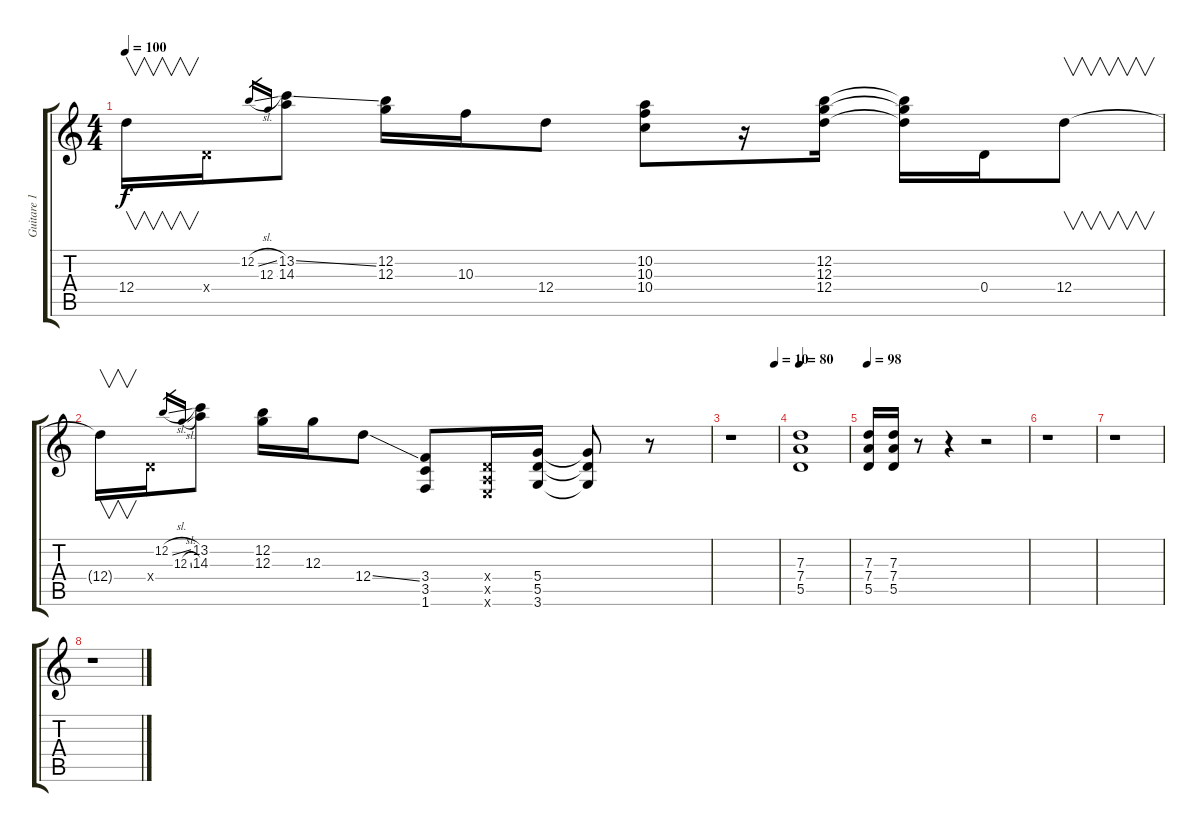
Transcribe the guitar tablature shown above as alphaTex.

\track ("Guitare 1" "Guitare 1") {instrument distortionguitar}
\staff {score tabs}
\tuning (E4 B3 G3 D3 A2 E2) {hide}
\ts (4 4)
\tempo 100
\clef g2
\ks c
12.4{t}.16{v dy f} 0.4{x}.16 12.2{sl}.16{gr} 12.3.16{gr} (13.2{ss} 14.3).8 (12.2 12.3).16 10.3.16 12.4.8 (10.2 10.3 10.4).8 r.16 (12.2 12.3 12.4).16 (12.2{t} 12.3{t} 12.4{t}).16 0.4.16 12.4.8{v} |
12.4{t}.16{v} 0.4{x}.16 12.2{sl}.16{gr} 12.3{sl}.16{gr} (13.2 14.3).8 (12.2 12.3).16 12.3.16 12.4{ss}.8 (3.4 3.5 1.6).8 (0.4{x} 0.5{x} 0.6{x}).16 (5.4 5.5 3.6).16 (5.4{t} 5.5{t} 3.6{t}).8 r.8 |
\tempo (10 0.9375)
r.1 |
\tempo 70
\tempo 80
(7.3 7.4 5.5).1 |
\tempo 98
(7.3 7.4 5.5).16 (7.3 7.4 5.5).16 r.8 r.4 r.2 |
r.1 |
r.1 |
r.1
